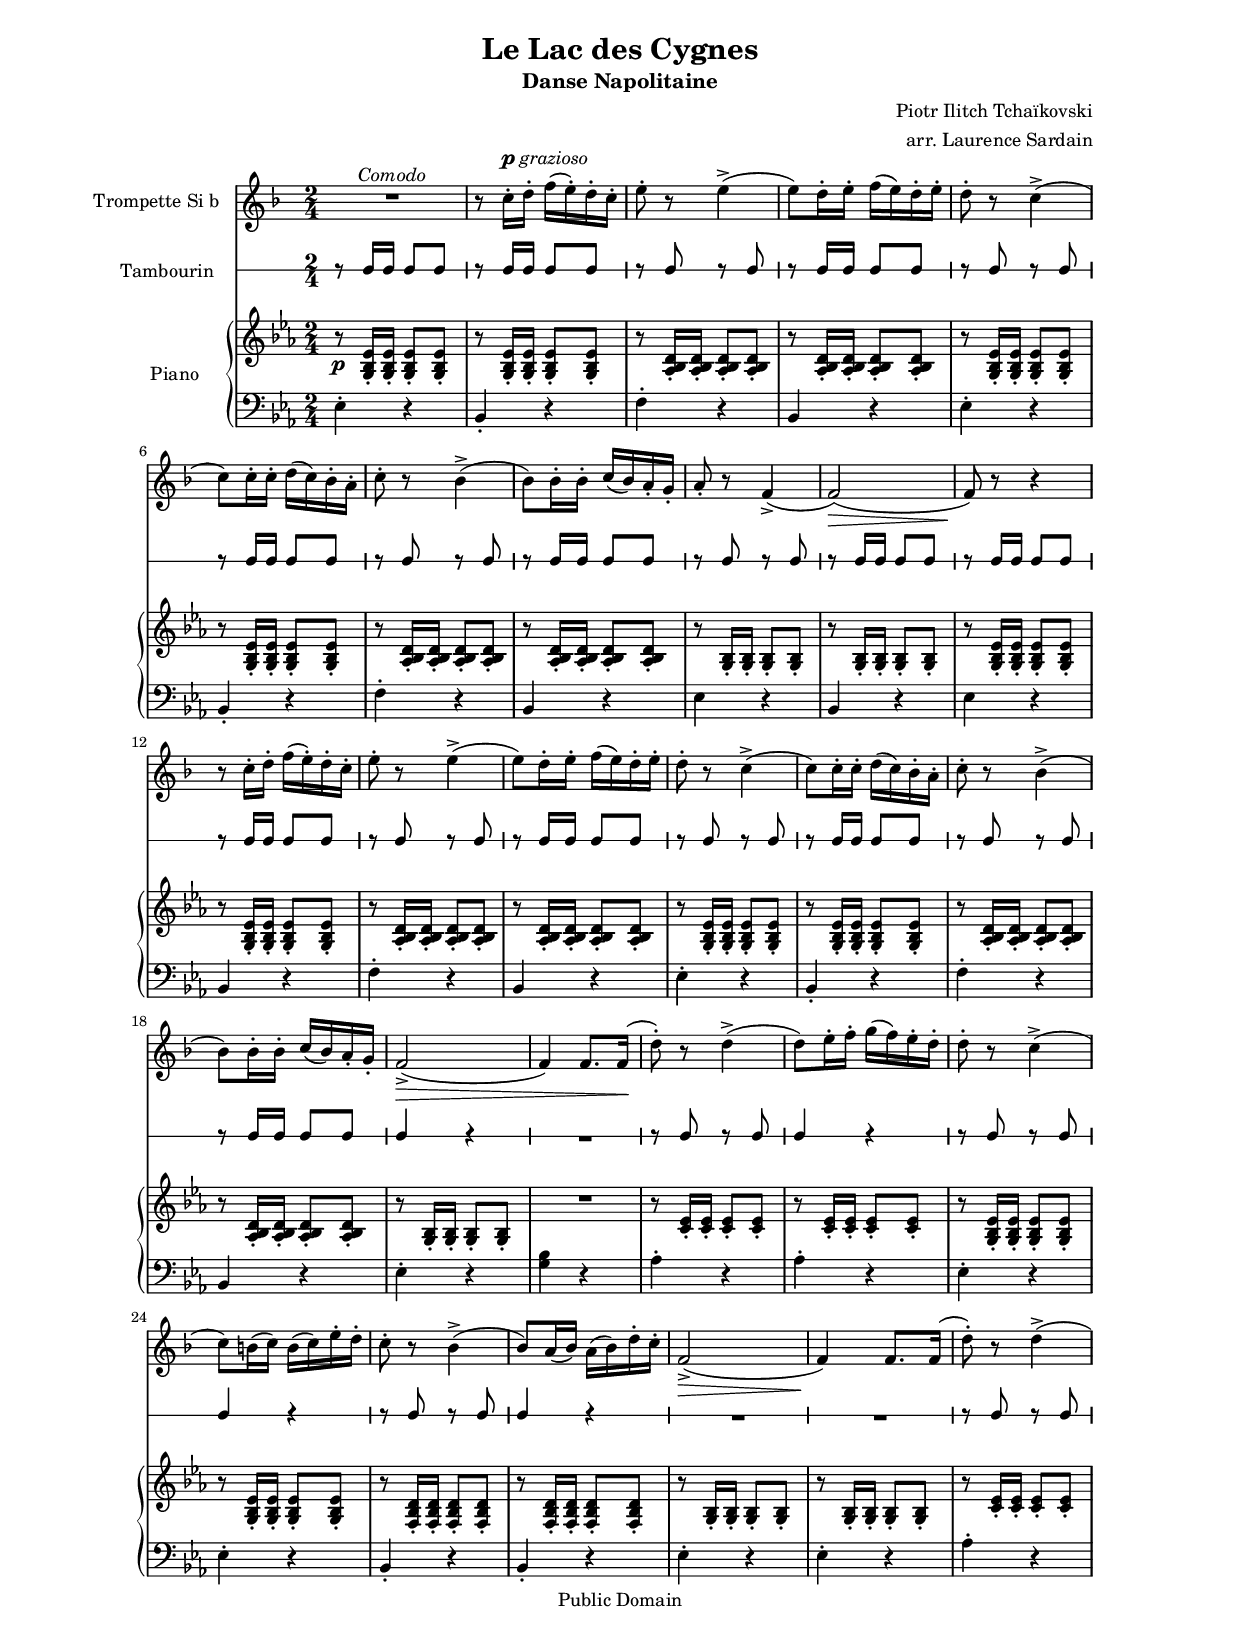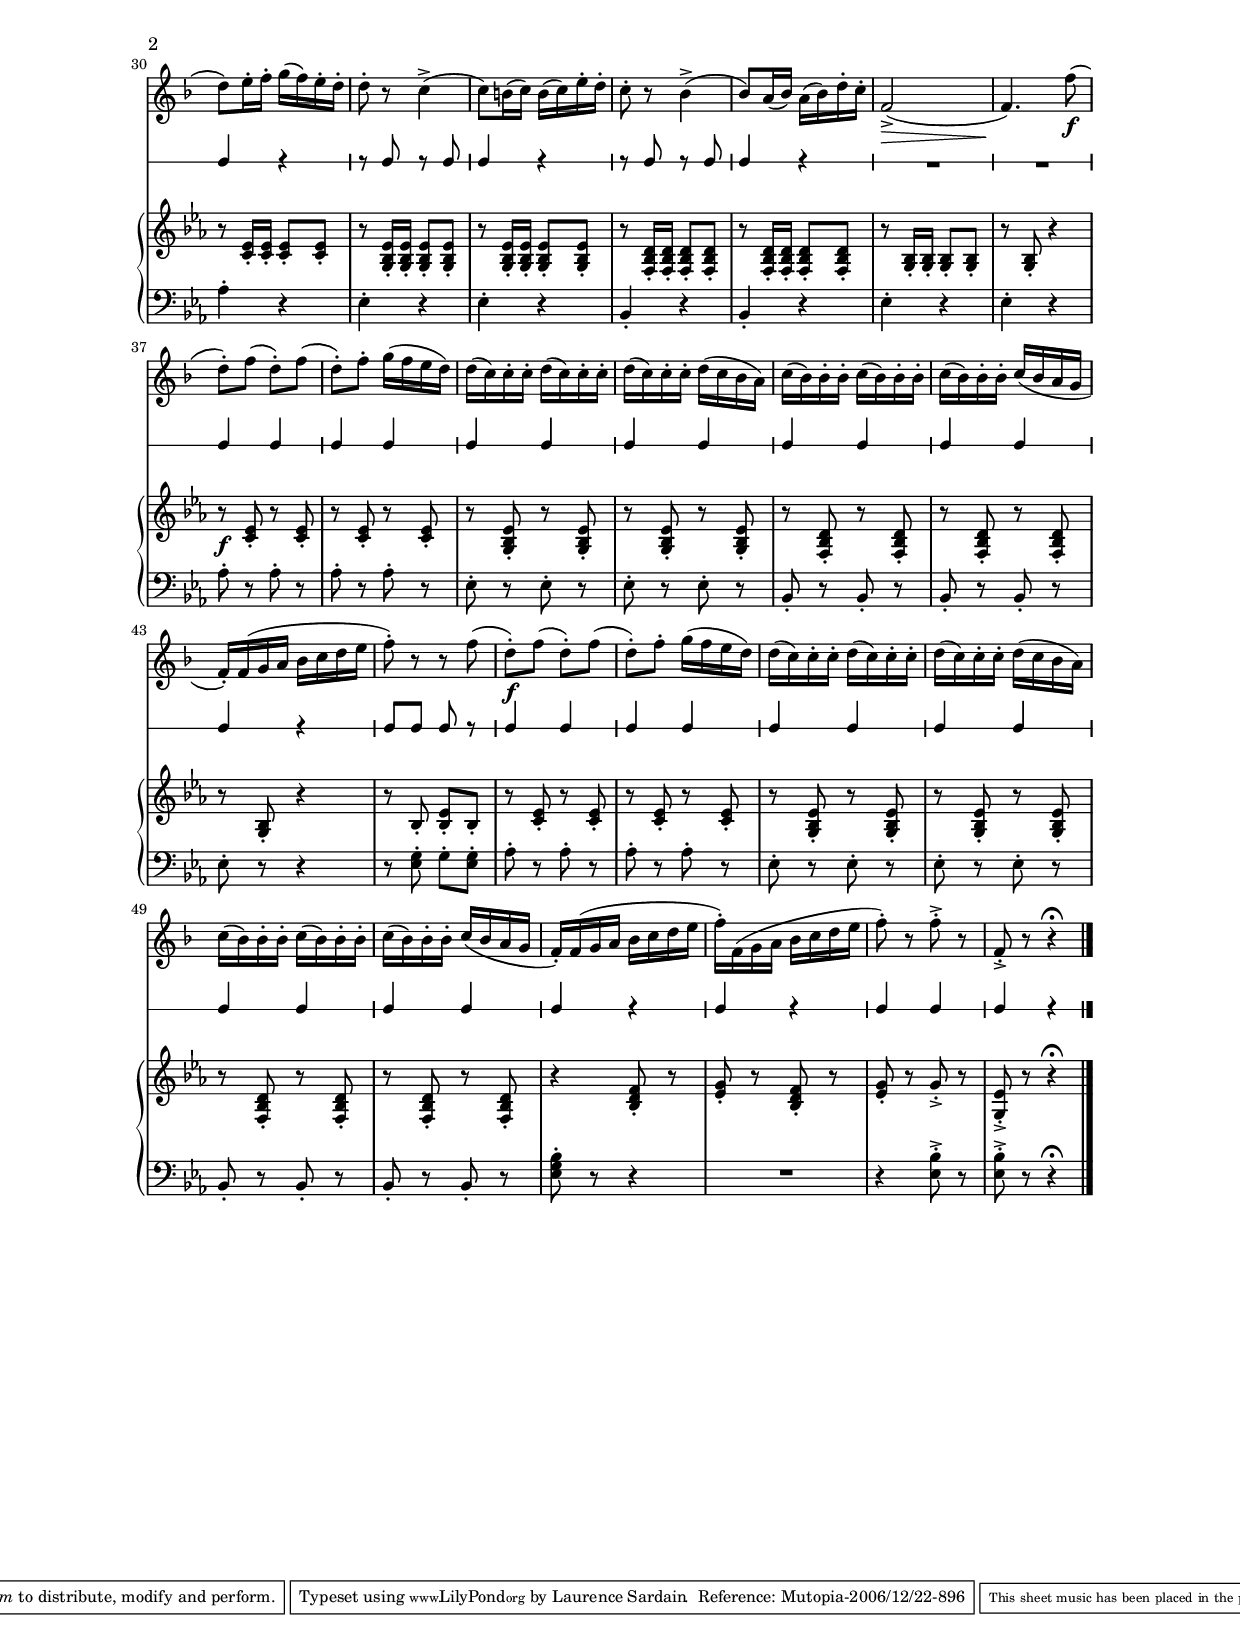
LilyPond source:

\version "2.10.0"
\include "catalan.ly" 
#(set-global-staff-size 16)

\header {
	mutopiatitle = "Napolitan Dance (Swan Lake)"
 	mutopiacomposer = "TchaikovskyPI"
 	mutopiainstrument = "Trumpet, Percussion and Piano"
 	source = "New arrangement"
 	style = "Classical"
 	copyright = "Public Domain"
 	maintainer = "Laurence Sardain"
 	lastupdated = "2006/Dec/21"
	title = "Le Lac des Cygnes"
	subtitle = "Danse Napolitaine"
	composer = "Piotr Ilitch Tchaïkovski"
	arranger = "arr. Laurence Sardain"
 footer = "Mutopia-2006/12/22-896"
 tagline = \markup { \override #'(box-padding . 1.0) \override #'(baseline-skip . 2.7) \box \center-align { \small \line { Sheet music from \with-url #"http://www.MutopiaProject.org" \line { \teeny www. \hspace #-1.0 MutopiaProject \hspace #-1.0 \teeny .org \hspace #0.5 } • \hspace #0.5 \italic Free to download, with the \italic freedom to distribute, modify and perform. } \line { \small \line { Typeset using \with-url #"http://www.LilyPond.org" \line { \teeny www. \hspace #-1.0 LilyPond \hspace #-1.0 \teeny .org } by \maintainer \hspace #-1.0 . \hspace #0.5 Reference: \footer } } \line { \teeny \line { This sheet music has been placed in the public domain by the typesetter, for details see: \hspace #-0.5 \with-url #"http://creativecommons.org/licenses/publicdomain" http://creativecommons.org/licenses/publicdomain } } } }
}

trompette = \relative do'' {
	\clef treble
	\key mib \major
	\time 2/4
	R2^\markup { \italic Comodo } |
	r8 \once \override TextScript #'padding = #2.0 
	sib16-.^\markup {\dynamic p \italic grazioso} do-. mib( re)-. do-. sib-. |
	re8-. r8 re4->( |
	re8) do16-. re-. mib( re) do-. re-. |
	do8-. r8 sib4->( |
	sib8) sib16-. sib-. do( sib) lab-. sol-. |
	sib8-. r8 lab4->( |
	lab8) lab16-. lab-. sib( lab) sol-. fa-. |
	sol8-. r mib4(-> |
	mib2)(\> |
	mib8)\! r r4 |
	r8 sib'16-. do-. mib( re)-. do-. sib-. |
	re8-. r8 re4->( |
	re8) do16-. re-. mib( re) do-. re-. |
	do8-. r8 sib4->( |
	sib8) sib16-. sib-. do( sib) lab-. sol-. |
	sib8-. r8 lab4->( |
	lab8) lab16-. lab-. sib( lab) sol-. fa-. |
	mib2->(\> |
	mib4) mib8. mib16(\! |
	do'8-.) r8 do4->( |
	do8) re16-. mib-. fa( mib) re-. do-. |
	do8-. r sib4->( |
	sib8) la16( sib) la( sib) re-. do-. |
	sib8-. r lab4->( |
	lab8) sol16( lab) sol( lab) do-. sib-. |
	mib,2->(\> |
	mib4)\! mib8. mib16( |
	do'8-.) r8 do4->( |
	do8) re16-. mib-. fa( mib) re-. do-. |
	do8-. r sib4->( |
	sib8) la16( sib) la( sib) re-. do-. |
	sib8-. r lab4->( |
	lab8) sol16( lab) sol( lab) do-. sib-. |
	mib,2->(\> |
	mib4.)\! mib'8(\f |
	do8)-. mib( do)-. mib( |
	do-.) mib-. fa16( mib re do) |
	do( sib) sib-. sib-. do( sib) sib-. sib-. |
	do( sib) sib-. sib-. do( sib lab sol) |
	sib( lab) lab-. lab-. sib( lab) lab-. lab-. | 
	sib( lab) lab-. lab-. sib( lab sol fa |
	mib)-. mib( fa sol lab sib do re |
	mib8)-. r8 r mib( |
	do8)-.\f mib( do)-. mib( |
	do-.) mib-. fa16( mib re do) |
	do( sib) sib-. sib-. do( sib) sib-. sib-. |
	do( sib) sib-. sib-. do( sib lab sol) |
	sib( lab) lab-. lab-. sib( lab) lab-. lab-. | 
	sib( lab) lab-. lab-. sib( lab sol fa |
	mib)-. mib( fa sol lab sib do re |
	mib)-. mib,( fa sol lab sib do re |
	mib8)-. r mib-.-> r |
	mib,-.-> r r4\fermata |
}

tambourin = \relative do'{
	    \time 2/4
	    r8 do16 do do8 do |
	    r8 do16 do do8 do |
	    r8 do r do |
	    r8 do16 do do8 do |
	    r8 do r do |
	    r8 do16 do do8 do |
	    r8 do r do |
	    r8 do16 do do8 do |
	    r8 do r do |
	    r8 do16 do do8 do |
	    r8 do16 do do8 do |
	    r8 do16 do do8 do |
	    r8 do r do |
	    r8 do16 do do8 do |
	    r8 do r do |
	    r8 do16 do do8 do |
	    r8 do r do |
	    r8 do16 do do8 do |
	    do4 r |
	    R2 |
	    r8 do r do |
	    do4 r |
	    r8 do r do |
	    do4 r |
	    r8 do r do |
	    do4 r |
	    R2*2 |
	    r8 do r do |
	    do4 r |
	    r8 do r do |
	    do4 r |
	    r8 do r do |
	    do4 r |
	    R2*2 |
	    do4 do |
	    do do |
	    do4 do |
	    do do |
	    do4 do |
	    do do |
	    do r |
	    do8 do do r |
	    do4 do |
	    do do |
	    do4 do |
	    do do |
	    do do |
	    do do|
	    do r |
	    do r |
	    do do |
	    do r |
}
	    
upper = \relative do' {
	\clef treble
	\key mib \major
	\time 2/4
        r8\p <sol sib mib>16-. <sol sib mib>-. <sol sib mib>8-. <sol sib mib>-. |
        r8 <sol sib mib>16-. <sol sib mib>-. <sol sib mib>8-. <sol sib mib>-. |
        r8 <lab sib re>16-. <lab sib re>-. <lab sib re>8-. <lab sib re>-. |
        r8 <lab sib re>16-. <lab sib re>-. <lab sib re>8-. <lab sib re>-. |
        r8 <sol sib mib>16-. <sol sib mib>-. <sol sib mib>8-. <sol sib mib>-. |
        r8 <sol sib mib>16-. <sol sib mib>-. <sol sib mib>8-. <sol sib mib>-. |
        r8 <lab sib re>16-. <lab sib re>-. <lab sib re>8-. <lab sib re>-. |
        r8 <lab sib re>16-. <lab sib re>-. <lab sib re>8-. <lab sib re>-. |
        r8 <sol sib>16-. <sol sib>-. <sol sib>8-. <sol sib>-. |
        r8 <sol sib>16-. <sol sib>-. <sol sib>8-. <sol sib>-. |
        r8 <sol sib mib>16-. <sol sib mib>-. <sol sib mib>8-. <sol sib mib>-. |
        r8 <sol sib mib>16-. <sol sib mib>-. <sol sib mib>8-. <sol sib mib>-. |
        r8 <lab sib re>16-. <lab sib re>-. <lab sib re>8-. <lab sib re>-. |
        r8 <lab sib re>16-. <lab sib re>-. <lab sib re>8-. <lab sib re>-. |
        r8 <sol sib mib>16-. <sol sib mib>-. <sol sib mib>8-. <sol sib mib>-. |
        r8 <sol sib mib>16-. <sol sib mib>-. <sol sib mib>8-. <sol sib mib>-. |
        r8 <lab sib re>16-. <lab sib re>-. <lab sib re>8-. <lab sib re>-. |
        r8 <lab sib re>16-. <lab sib re>-. <lab sib re>8-. <lab sib re>-. |
        r8 <sol sib>16-. <sol sib>-. <sol sib>8-. <sol sib>-. |
        R2
        r8 <do mib>16-. <do mib>-. <do mib>8-. <do mib>-. |
        r8 <do mib>16-. <do mib>-. <do mib>8-. <do mib>-. |
        r8 <sol sib mib>16-. <sol sib mib>-. <sol sib mib>8-. <sol sib mib>-. |
        r8 <sol sib mib>16-. <sol sib mib>-. <sol sib mib>8-. <sol sib mib>-. |
        r8 <fa sib re>16-. <fa sib re>-. <fa sib re>8-. <fa sib re>-. |
        r8 <fa sib re>16-. <fa sib re>-. <fa sib re>8-. <fa sib re>-. |
        r8 <sol sib>16-. <sol sib>-. <sol sib>8-. <sol sib>-. |
        r8 <sol sib>16-. <sol sib>-. <sol sib>8-. <sol sib>-. |
        r8 <do mib>16-. <do mib>-. <do mib>8-. <do mib>-. |
        r8 <do mib>16-. <do mib>-. <do mib>8-. <do mib>-. |
        r8 <sol sib mib>16-. <sol sib mib>-. <sol sib mib>8-. <sol sib mib>-. |
        r8 <sol sib mib>16-. <sol sib mib>-. <sol sib mib>8-. <sol sib mib>-. |
        r8 <fa sib re>16-. <fa sib re>-. <fa sib re>8-. <fa sib re>-. |
        r8 <fa sib re>16-. <fa sib re>-. <fa sib re>8-. <fa sib re>-. |
        r8 <sol sib>16-. <sol sib>-. <sol sib>8-. <sol sib>-. |
        r8 <sol sib>8-. r4 |
        r8\f <do mib>-. r <do mib>-. |
        r8 <do mib>-. r <do mib>-. |
        r8 <sol sib mib>-. r <sol sib mib>-. |
        r8 <sol sib mib>-. r <sol sib mib>-. |
        r8 <fa sib re>-. r <fa sib re>-. | 
	r8 <fa sib re>-. r <fa sib re>-. |
	r <sol sib>-. r4 |
	r8 sib-. <sib mib>-. sib-. |
	r8 <do mib>-. r <do mib>-. |
        r8 <do mib>-. r <do mib>-. |
        r8 <sol sib mib>-. r <sol sib mib>-. |
        r8 <sol sib mib>-. r <sol sib mib>-. |
        r8 <fa sib re>-. r <fa sib re>-. | 
	r8 <fa sib re>-. r <fa sib re>-. |
	r4 <sib re fa>8-. r |
	<mib sol>-. r <sib re fa>-. r |
	<mib sol>-. r sol-.-> r |
	<sol, mib'>-.-> r r4\fermata \bar "|."
}

lower = \relative do {
	\clef bass
	\key mib \major
	\time 2/4
	mib4-. r4 |
	sib-. r |
	fa'-. r |
	sib, r |
	mib4-. r4 |
	sib-. r |
	fa'-. r |
	sib, r |
	mib r |
	sib r |
	mib r |
	sib r |
	fa'-. r |
	sib, r |
	mib4-. r4 |
	sib-. r |
	fa'-. r |
	sib, r |
	mib4-. r4 |
	<sol sib> r |
	lab4-. r |
	lab-. r |
	mib-. r |
	mib-. r |
	sib-. r |
	sib-. r |
	mib-. r |
	mib-. r |
	lab4-. r |
	lab-. r |
	mib-. r |
	mib-. r |
	sib-. r |
	sib-. r |
	mib-. r |
	mib-. r |
	lab8-. r lab-. r |
	lab8-. r lab-. r |
	mib-. r mib-. r |
	mib-. r mib-. r |
	sib-. r sib-. r |
	sib-. r sib-. r |
	mib-. r r4 |
	r8 <mib sol>-. sol-. <mib sol>-. |
	lab8-. r lab-. r |
	lab8-. r lab-. r |
	mib-. r mib-. r |
	mib-. r mib-. r |
	sib-. r sib-. r |
	sib-. r sib-. r |
	<mib sol sib>-. r r4 |
	R2 |
	r4 <mib sib'>8-.-> r |
	<mib sib'>8-.-> r r4\fermata |
	
}

     
\score {<<
	\context Staff = flute <<
		\set Staff.instrumentName = "Trompette Si b "
		\transpose sib do'
		\trompette
		>>
	\context RhythmicStaff = tambourin <<
		\set Staff.instrumentName = "Tambourin  "
		\tambourin
		>>
	\context PianoStaff = prima <<
		\set PianoStaff.instrumentName = "Piano  "
		\context Staff = uppera \upper
		\context Staff = lowera \lower
	>>
	>>
	\layout { }
	\midi { 
		\context {
      			\Score
      			tempoWholesPerMinute = #(ly:make-moment 72 4)
      		}
      	}
}

\paper {
	top-margin = 1.5\cm
	bottom-margin = 1.5\cm
	left-margin = 2.5\cm
	line-width = 16.0\cm
} 
